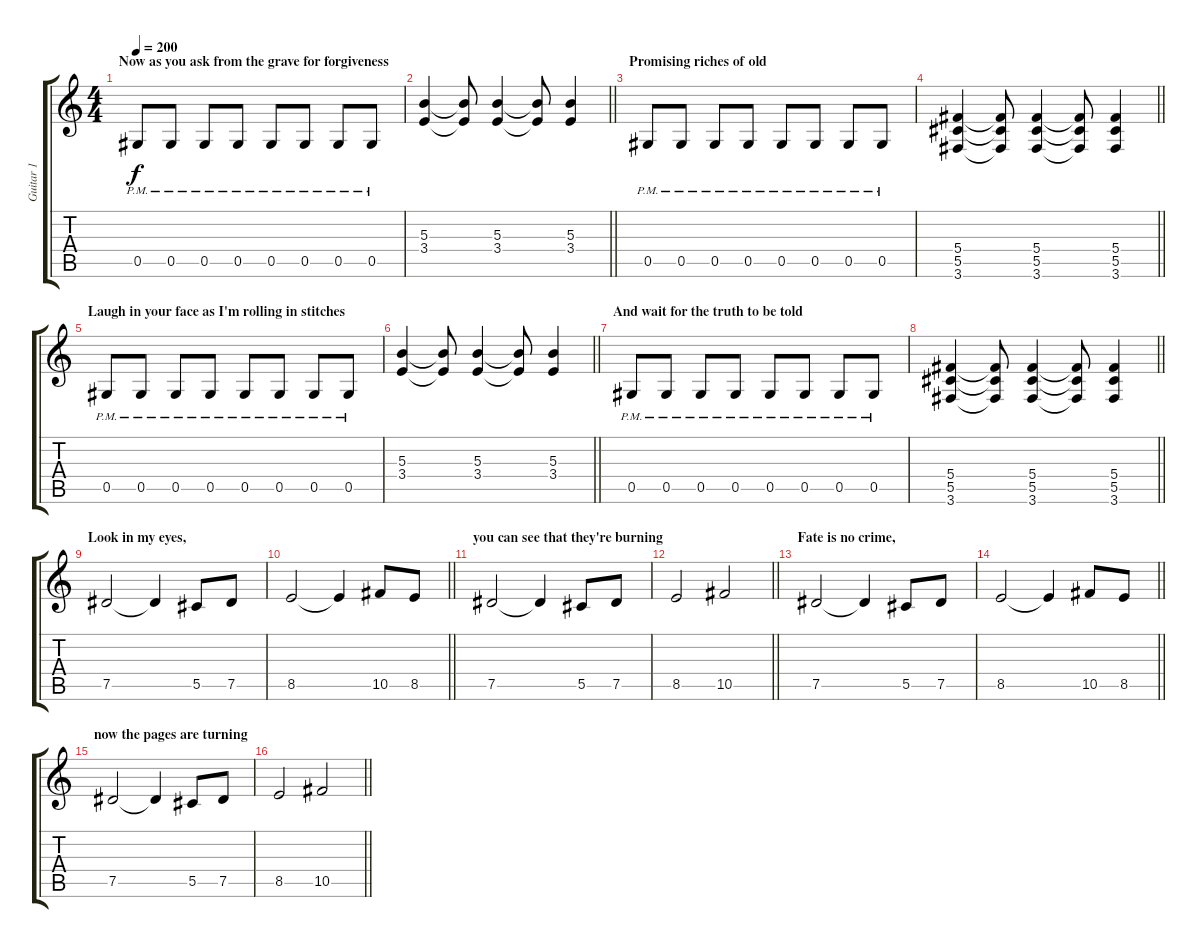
\track ("Guitar 1" "Guitar 1") {instrument distortionguitar}
\staff {score tabs}
\tuning (Eb4 Bb3 Gb3 Db3 Ab2 Eb2) {hide}
\ts (4 4)
\section ("" "Now as you ask from the grave for forgiveness")
\tempo 200
\clef g2
\ks c
0.5{pm}.8{dy f} 0.5{pm}.8 0.5{pm}.8 0.5{pm}.8 0.5{pm}.8 0.5{pm}.8 0.5{pm}.8 0.5{pm}.8 |
\barLineRight lightlight
(5.3 3.4).4 (5.3{t} 3.4{t}).8 (5.3 3.4).4 (5.3{t} 3.4{t}).8 (5.3 3.4).4 |
\section ("" "Promising riches of old")
0.5{pm}.8 0.5{pm}.8 0.5{pm}.8 0.5{pm}.8 0.5{pm}.8 0.5{pm}.8 0.5{pm}.8 0.5{pm}.8 |
\barLineRight lightlight
(5.4 5.5 3.6).4 (5.4{t} 5.5{t} 3.6{t}).8 (5.4 5.5 3.6).4 (5.4{t} 5.5{t} 3.6{t}).8 (5.4 5.5 3.6).4 |
\section ("" "Laugh in your face as I'm rolling in stitches")
0.5{pm}.8 0.5{pm}.8 0.5{pm}.8 0.5{pm}.8 0.5{pm}.8 0.5{pm}.8 0.5{pm}.8 0.5{pm}.8 |
\barLineRight lightlight
(5.3 3.4).4 (5.3{t} 3.4{t}).8 (5.3 3.4).4 (5.3{t} 3.4{t}).8 (5.3 3.4).4 |
\section ("" "And wait for the truth to be told")
0.5{pm}.8 0.5{pm}.8 0.5{pm}.8 0.5{pm}.8 0.5{pm}.8 0.5{pm}.8 0.5{pm}.8 0.5{pm}.8 |
\barLineRight lightlight
(5.4 5.5 3.6).4 (5.4{t} 5.5{t} 3.6{t}).8 (5.4 5.5 3.6).4 (5.4{t} 5.5{t} 3.6{t}).8 (5.4 5.5 3.6).4 |
\section ("" "Look in my eyes,")
7.5.2 7.5{t}.4 5.5.8 7.5.8 |
\barLineRight lightlight
8.5.2 8.5{t}.4 10.5.8 8.5.8 |
\section ("" "you can see that they're burning")
7.5.2 7.5{t}.4 5.5.8 7.5.8 |
\barLineRight lightlight
8.5.2 10.5.2 |
\section ("" "Fate is no crime,")
7.5.2 7.5{t}.4 5.5.8 7.5.8 |
\barLineRight lightlight
8.5.2 8.5{t}.4 10.5.8 8.5.8 |
\section ("" "now the pages are turning")
7.5.2 7.5{t}.4 5.5.8 7.5.8 |
\barLineRight lightlight
8.5.2 10.5.2
